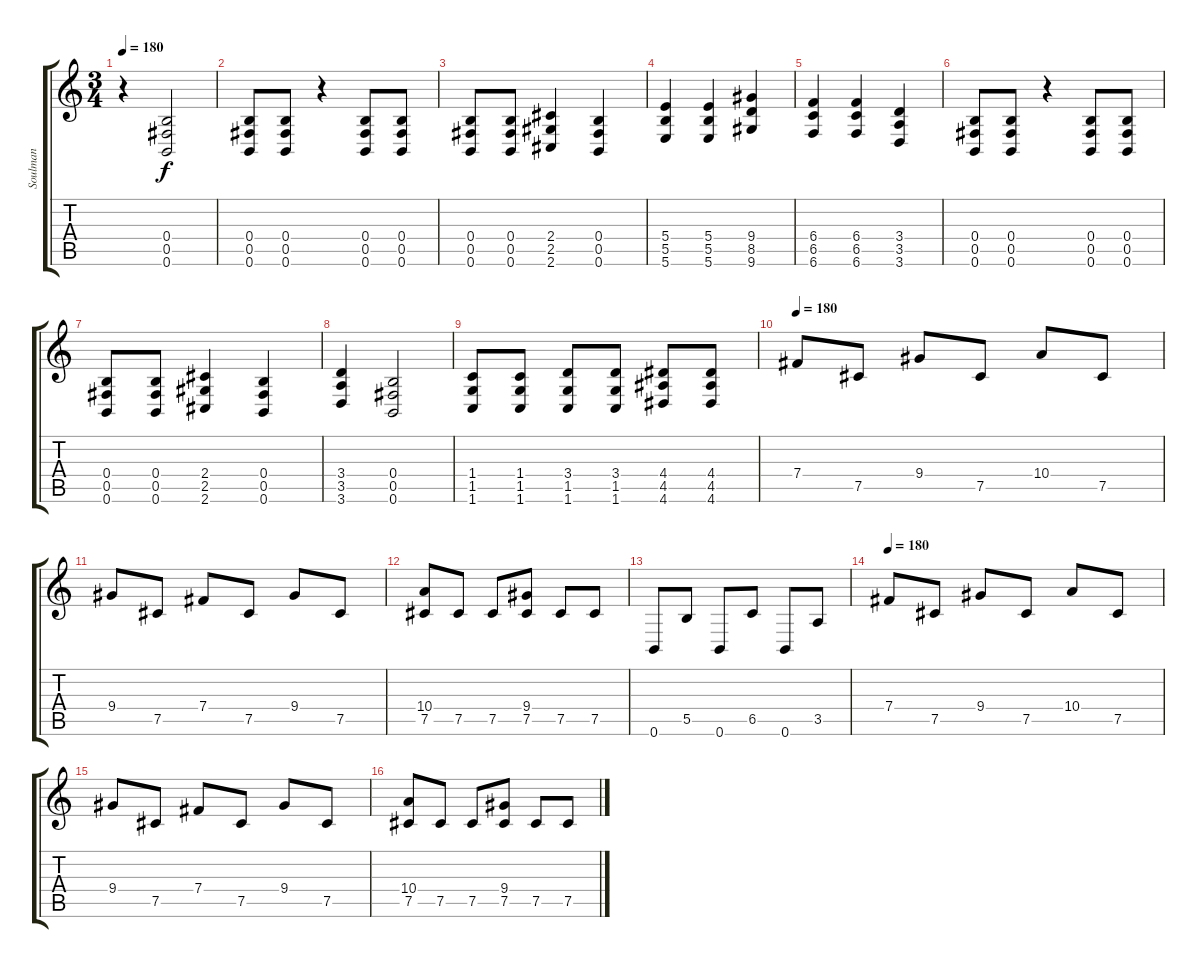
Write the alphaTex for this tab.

\track ("Soulman" "Soulman") {instrument distortionguitar}
\staff {score tabs}
\tuning (Db4 Ab3 E3 B2 Gb2 B1) {hide}
\ts (3 4)
\tempo 180
\clef g2
\ks c
r.4{dy f} (0.4 0.5 0.6).2 |
(0.4 0.5 0.6).8 (0.4 0.5 0.6).8 r.4 (0.4 0.5 0.6).8 (0.4 0.5 0.6).8 |
(0.4 0.5 0.6).8 (0.4 0.5 0.6).8 (2.4 2.5 2.6).4 (0.4 0.5 0.6).4 |
(5.4 5.5 5.6).4 (5.4 5.5 5.6).4 (9.4 8.5 9.6).4 |
(6.4 6.5 6.6).4 (6.4 6.5 6.6).4 (3.4 3.5 3.6).4 |
(0.4 0.5 0.6).8 (0.4 0.5 0.6).8 r.4 (0.4 0.5 0.6).8 (0.4 0.5 0.6).8 |
(0.4 0.5 0.6).8 (0.4 0.5 0.6).8 (2.4 2.5 2.6).4 (0.4 0.5 0.6).4 |
(3.4 3.5 3.6).4 (0.4 0.5 0.6).2 |
(1.4 1.5 1.6).8 (1.4 1.5 1.6).8 (3.4 1.5 1.6).8 (3.4 1.5 1.6).8 (4.4 4.5 4.6).8 (4.4 4.5 4.6).8 |
\tempo 180
7.4.8 7.5.8 9.4.8 7.5.8 10.4.8 7.5.8 |
9.4.8 7.5.8 7.4.8 7.5.8 9.4.8 7.5.8 |
(10.4 7.5).8 7.5.8 7.5.8 (9.4 7.5).8 7.5.8 7.5.8 |
0.6.8 5.5.8 0.6.8 6.5.8 0.6.8 3.5.8 |
\tempo 180
7.4.8 7.5.8 9.4.8 7.5.8 10.4.8 7.5.8 |
9.4.8 7.5.8 7.4.8 7.5.8 9.4.8 7.5.8 |
(10.4 7.5).8 7.5.8 7.5.8 (9.4 7.5).8 7.5.8 7.5.8
